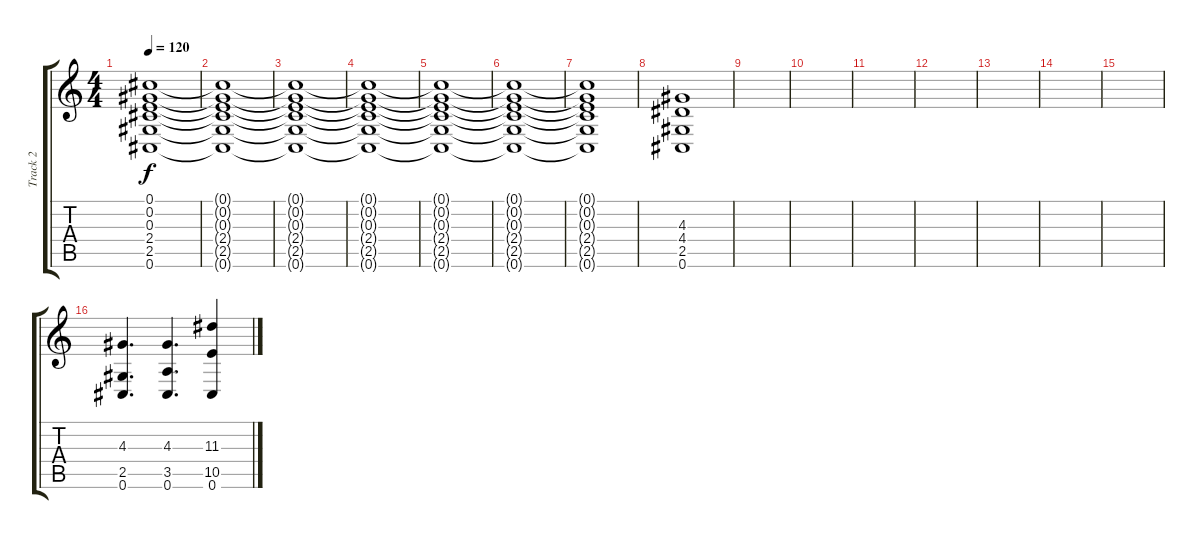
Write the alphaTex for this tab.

\track ("Track 2" "Track 2") {instrument overdrivenguitar}
\staff {score tabs}
\tuning (Db4 Ab3 E3 B2 Gb2 Db2) {hide}
\ts (4 4)
\tempo 120
\clef g2
\ks c
(0.1{t} 0.2{t} 0.3{t} 2.4{t} 2.5{t} 0.6{t}).1{dy f} |
(0.1{t} 0.2{t} 0.3{t} 2.4{t} 2.5{t} 0.6{t}).1{volume 11} |
(0.1{t} 0.2{t} 0.3{t} 2.4{t} 2.5{t} 0.6{t}).1{volume 10} |
(0.1{t} 0.2{t} 0.3{t} 2.4{t} 2.5{t} 0.6{t}).1{volume 9} |
(0.1{t} 0.2{t} 0.3{t} 2.4{t} 2.5{t} 0.6{t}).1{volume 8} |
(0.1{t} 0.2{t} 0.3{t} 2.4{t} 2.5{t} 0.6{t}).1{volume 8} |
(0.1{t} 0.2{t} 0.3{t} 2.4{t} 2.5{t} 0.6{t}).1{volume 7} |
(4.3 4.4 2.5 0.6).1 |
|
|
|
|
|
|
|
(4.3 2.5 0.6).4{d} (4.3 3.5 0.6).4{d} (11.3 10.5 0.6).4
